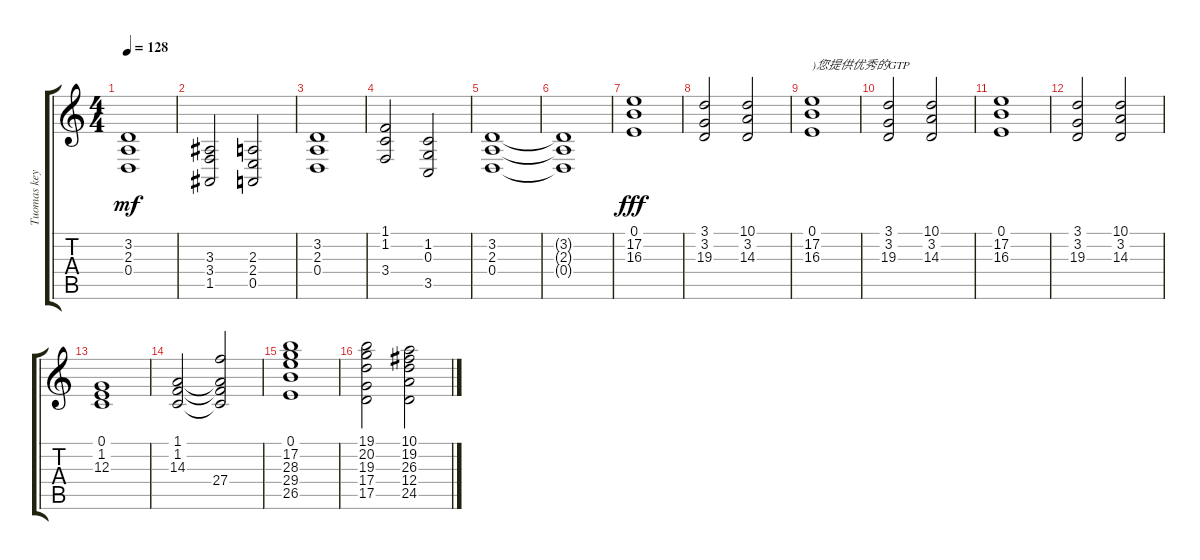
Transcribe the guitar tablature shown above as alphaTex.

\track ("Tuomas keyboard2" "Tuomas key") {instrument pad2warm}
\staff {score tabs}
\tuning (E4 B3 G3 D3 A2 E2) {hide}
\ts (4 4)
\tempo 128
\clef g2
\ks c
(3.2 2.3 0.4).1{dy mf} |
(3.3 3.4 1.5).2 (2.3 2.4 0.5).2 |
(3.2 2.3 0.4).1 |
(1.1 1.2 3.4).2 (1.2 0.3 3.5).2 |
(3.2 2.3 0.4).1 |
(3.2{t} 2.3{t} 0.4{t}).1 |
(0.1 17.2 16.3).1{dy fff volume 10 instrument stringensemble1} |
(3.1 3.2 19.3).2 (10.1 3.2 14.3).2 |
(0.1 17.2 16.3).1{txt ")您提供优秀的GTP"} |
(3.1 3.2 19.3).2 (10.1 3.2 14.3).2 |
(0.1 17.2 16.3).1 |
(3.1 3.2 19.3).2 (10.1 3.2 14.3).2 |
(0.1 1.2 12.3).1 |
(1.1 1.2 14.3).2 (1.1{t} 1.2{t} 14.3{t} 27.4).2 |
(0.1 17.2 28.3 29.4 26.5).1 |
(19.1 20.2 19.3 17.4 17.5).2 (10.1 19.2 26.3 12.4 24.5).2
